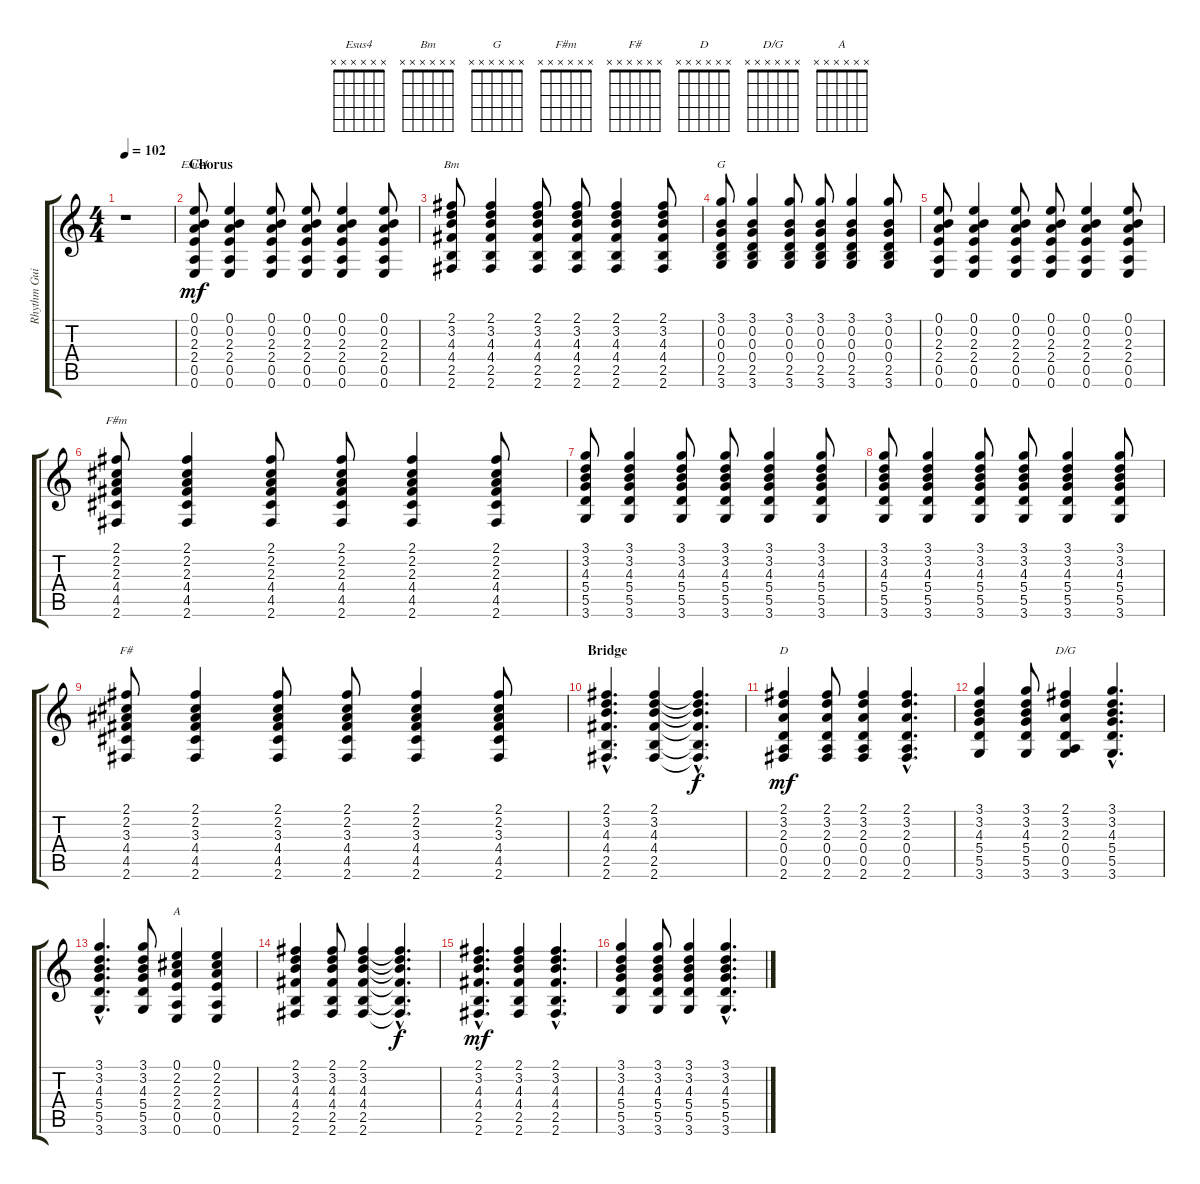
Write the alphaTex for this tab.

\track ("Rhythm Guitar" "Rhythm Gui") {instrument acousticguitarsteel}
\staff {score tabs}
\tuning (E4 B3 G3 D3 A2 E2) {hide}
\chord ("Esus4" x x x x x x)
\chord ("Bm" x x x x x x)
\chord ("G" x x x x x x)
\chord ("F#m" x x x x x x)
\chord ("F#" x x x x x x)
\chord ("D" x x x x x x)
\chord ("D/G" x x x x x x)
\chord ("A" x x x x x x)
\ts (4 4)
\tempo 102
\clef g2
\ks c
r.1{dy mf} |
\section ("" "Chorus")
(0.1 0.2 2.3 2.4 0.5 0.6).8{ch "Esus4"} (0.1 0.2 2.3 2.4 0.5 0.6).4 (0.1 0.2 2.3 2.4 0.5 0.6).8 (0.1 0.2 2.3 2.4 0.5 0.6).8 (0.1 0.2 2.3 2.4 0.5 0.6).4 (0.1 0.2 2.3 2.4 0.5 0.6).8 |
(2.1 3.2 4.3 4.4 2.5 2.6).8{ch "Bm"} (2.1 3.2 4.3 4.4 2.5 2.6).4 (2.1 3.2 4.3 4.4 2.5 2.6).8 (2.1 3.2 4.3 4.4 2.5 2.6).8 (2.1 3.2 4.3 4.4 2.5 2.6).4 (2.1 3.2 4.3 4.4 2.5 2.6).8 |
(3.1 0.2 0.3 0.4 2.5 3.6).8{ch "G"} (3.1 0.2 0.3 0.4 2.5 3.6).4 (3.1 0.2 0.3 0.4 2.5 3.6).8 (3.1 0.2 0.3 0.4 2.5 3.6).8 (3.1 0.2 0.3 0.4 2.5 3.6).4 (3.1 0.2 0.3 0.4 2.5 3.6).8 |
(0.1 0.2 2.3 2.4 0.5 0.6).8 (0.1 0.2 2.3 2.4 0.5 0.6).4 (0.1 0.2 2.3 2.4 0.5 0.6).8 (0.1 0.2 2.3 2.4 0.5 0.6).8 (0.1 0.2 2.3 2.4 0.5 0.6).4 (0.1 0.2 2.3 2.4 0.5 0.6).8 |
(2.1 2.2 2.3 4.4 4.5 2.6).8{ch "F#m"} (2.1 2.2 2.3 4.4 4.5 2.6).4 (2.1 2.2 2.3 4.4 4.5 2.6).8 (2.1 2.2 2.3 4.4 4.5 2.6).8 (2.1 2.2 2.3 4.4 4.5 2.6).4 (2.1 2.2 2.3 4.4 4.5 2.6).8 |
(3.1 3.2 4.3 5.4 5.5 3.6).8 (3.1 3.2 4.3 5.4 5.5 3.6).4 (3.1 3.2 4.3 5.4 5.5 3.6).8 (3.1 3.2 4.3 5.4 5.5 3.6).8 (3.1 3.2 4.3 5.4 5.5 3.6).4 (3.1 3.2 4.3 5.4 5.5 3.6).8 |
(3.1 3.2 4.3 5.4 5.5 3.6).8 (3.1 3.2 4.3 5.4 5.5 3.6).4 (3.1 3.2 4.3 5.4 5.5 3.6).8 (3.1 3.2 4.3 5.4 5.5 3.6).8 (3.1 3.2 4.3 5.4 5.5 3.6).4 (3.1 3.2 4.3 5.4 5.5 3.6).8 |
(2.1 2.2 3.3 4.4 4.5 2.6).8{ch "F#"} (2.1 2.2 3.3 4.4 4.5 2.6).4 (2.1 2.2 3.3 4.4 4.5 2.6).8 (2.1 2.2 3.3 4.4 4.5 2.6).8 (2.1 2.2 3.3 4.4 4.5 2.6).4 (2.1 2.2 3.3 4.4 4.5 2.6).8 |
\section ("" "Bridge")
(2.1{hac} 3.2{hac} 4.3{hac} 4.4{hac} 2.5{hac} 2.6{hac}).4{d} (2.1 3.2 4.3 4.4 2.5 2.6).4 (2.1{hac t} 3.2{hac t} 4.3{hac t} 4.4{hac t} 2.5{hac t} 2.6{hac t}).4{d dy f} |
(2.1 3.2 2.3 0.4 0.5 2.6).4{ch "D" dy mf} (2.1 3.2 2.3 0.4 0.5 2.6).8 (2.1 3.2 2.3 0.4 0.5 2.6).4 (2.1{hac} 3.2{hac} 2.3{hac} 0.4{hac} 0.5{hac} 2.6{hac}).4{d} |
(3.1 3.2 4.3 5.4 5.5 3.6).4 (3.1 3.2 4.3 5.4 5.5 3.6).8 (2.1 3.2 2.3 0.4 0.5 3.6).4{ch "D/G"} (3.1{hac} 3.2{hac} 4.3{hac} 5.4{hac} 5.5{hac} 3.6{hac}).4{d} |
(3.1{hac} 3.2{hac} 4.3{hac} 5.4{hac} 5.5{hac} 3.6{hac}).4{d} (3.1 3.2 4.3 5.4 5.5 3.6).8 (0.1 2.2 2.3 2.4 0.5 0.6).4{ch "A"} (0.1 2.2 2.3 2.4 0.5 0.6).4 |
(2.1 3.2 4.3 4.4 2.5 2.6).4 (2.1 3.2 4.3 4.4 2.5 2.6).8 (2.1 3.2 4.3 4.4 2.5 2.6).4 (2.1{hac t} 3.2{hac t} 4.3{hac t} 4.4{hac t} 2.5{hac t} 2.6{hac t}).4{d dy f} |
(2.1{hac} 3.2{hac} 4.3{hac} 4.4{hac} 2.5{hac} 2.6{hac}).4{d dy mf} (2.1 3.2 4.3 4.4 2.5 2.6).4 (2.1{hac} 3.2{hac} 4.3{hac} 4.4{hac} 2.5{hac} 2.6{hac}).4{d} |
(3.1 3.2 4.3 5.4 5.5 3.6).4 (3.1 3.2 4.3 5.4 5.5 3.6).8 (3.1 3.2 4.3 5.4 5.5 3.6).4 (3.1{hac} 3.2{hac} 4.3{hac} 5.4{hac} 5.5{hac} 3.6{hac}).4{d}
